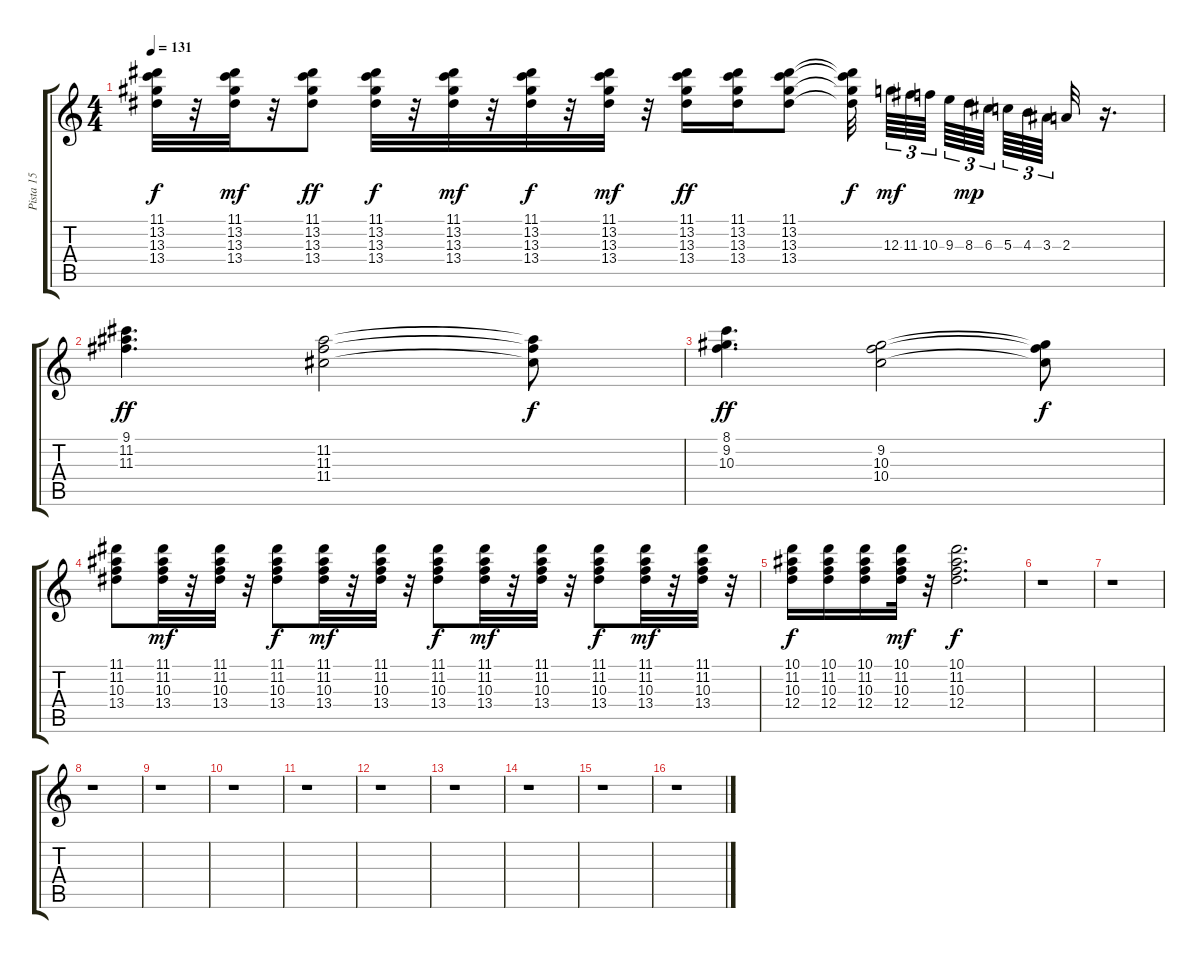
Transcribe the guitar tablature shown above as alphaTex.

\track ("Pista 15" "Pista 15") {instrument distortionguitar}
\staff {score tabs}
\tuning (E4 B3 G3 D3 A2 E2) {hide}
\ts (4 4)
\tempo 131
\clef g2
\ks c
(11.1 13.2 13.3 13.4).32{dy f} r.32 (11.1 13.2 13.3 13.4).32{dy mf} r.32 (11.1 13.2 13.3 13.4).8{dy ff} (11.1 13.2 13.3 13.4).32{dy f} r.32 (11.1 13.2 13.3 13.4).32{dy mf} r.32 (11.1 13.2 13.3 13.4).32{dy f} r.32 (11.1 13.2 13.3 13.4).32{dy mf} r.32 (11.1 13.2 13.3 13.4).16{dy ff} (11.1 13.2 13.3 13.4).16 (11.1 13.2 13.3 13.4).8 (11.1{t} 13.2{t} 13.3{t} 13.4{t}).32{dy f} 12.3.64{tu (3 2) dy mf} 11.3.64{tu (3 2)} 10.3.64{tu (3 2)} 9.3.64{tu (3 2)} 8.3.64{tu (3 2) dy mp} 6.3.64{tu (3 2)} 5.3.64{tu (3 2)} 4.3.64{tu (3 2)} 3.3.64{tu (3 2)} 2.3.32 r.16{d} |
(9.1 11.2 11.3).4{d dy ff} (11.2 11.3 11.4).2 (11.2{t} 11.3{t} 11.4{t}).8{dy f} |
(8.1 9.2 10.3).4{d dy ff} (9.2 10.3 10.4).2 (9.2{t} 10.3{t} 10.4{t}).8{dy f} |
(11.1 11.2 10.3 13.4).8 (11.1 11.2 10.3 13.4).32{dy mf} r.32 (11.1 11.2 10.3 13.4).32 r.32 (11.1 11.2 10.3 13.4).8{dy f} (11.1 11.2 10.3 13.4).32{dy mf} r.32 (11.1 11.2 10.3 13.4).32 r.32 (11.1 11.2 10.3 13.4).8{dy f} (11.1 11.2 10.3 13.4).32{dy mf} r.32 (11.1 11.2 10.3 13.4).32 r.32 (11.1 11.2 10.3 13.4).8{dy f} (11.1 11.2 10.3 13.4).32{dy mf} r.32 (11.1 11.2 10.3 13.4).32 r.32 |
(10.1 11.2 10.3 12.4).16{dy f} (10.1 11.2 10.3 12.4).16 (10.1 11.2 10.3 12.4).16 (10.1 11.2 10.3 12.4).32{dy mf} r.32 (10.1 11.2 10.3 12.4).2{d dy f} |
r.1 |
r.1 |
r.1 |
r.1 |
r.1 |
r.1 |
r.1 |
r.1 |
r.1 |
r.1 |
r.1
